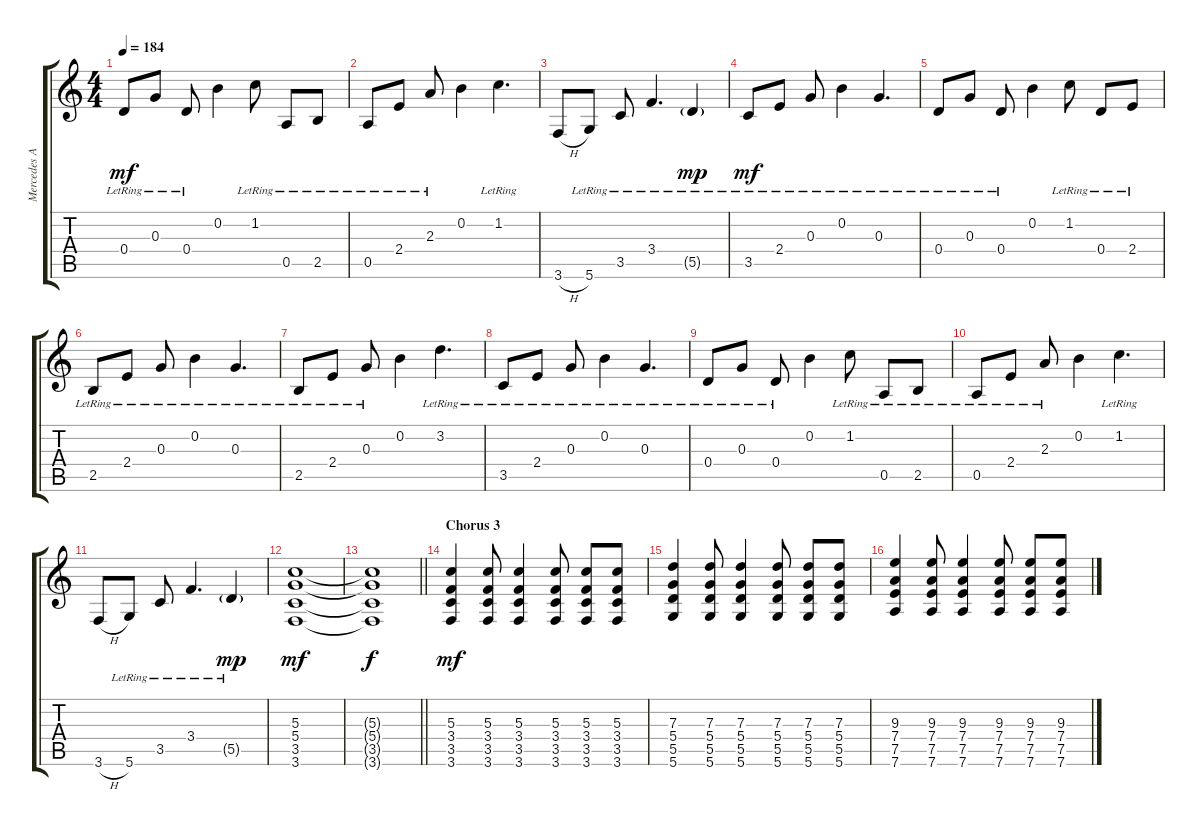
\track ("Mercedes Arn-Horn (Lead Guitar)" "Mercedes A") {instrument distortionguitar}
\staff {score tabs}
\tuning (E4 B3 G3 D3 A2 D2) {hide}
\ts (4 4)
\tempo 184
\clef g2
\ks c
0.4{lr}.8{dy mf} 0.3{lr}.8 0.4{lr}.8 0.2.4 1.2{lr}.8 0.5{lr}.8 2.5{lr}.8 |
0.5{lr}.8 2.4{lr}.8 2.3{lr}.8 0.2.4 1.2{lr}.4{d} |
3.6{h}.8 5.6{lr}.8 3.5{lr}.8 3.4{lr}.4{d} 5.5{g lr}.4{dy mp} |
3.5{lr}.8{dy mf} 2.4{lr}.8 0.3{lr}.8 0.2{lr}.4 0.3{lr}.4{d} |
0.4{lr}.8 0.3{lr}.8 0.4{lr}.8 0.2.4 1.2{lr}.8 0.4{lr}.8 2.4{lr}.8 |
2.5{lr}.8 2.4{lr}.8 0.3{lr}.8 0.2{lr}.4 0.3{lr}.4{d} |
2.5{lr}.8 2.4{lr}.8 0.3{lr}.8 0.2.4 3.2{lr}.4{d} |
3.5{lr}.8 2.4{lr}.8 0.3{lr}.8 0.2{lr}.4 0.3{lr}.4{d} |
0.4{lr}.8 0.3{lr}.8 0.4{lr}.8 0.2.4 1.2{lr}.8 0.5{lr}.8 2.5{lr}.8 |
0.5{lr}.8 2.4{lr}.8 2.3{lr}.8 0.2.4 1.2{lr}.4{d} |
3.6{h}.8 5.6{lr}.8 3.5{lr}.8 3.4{lr}.4{d} 5.5{g lr}.4{dy mp} |
(5.3 5.4 3.5 3.6).1{dy mf} |
\barLineRight lightlight
(5.3{t} 5.4{t} 3.5{t} 3.6{t}).1{dy f} |
\section ("" "Chorus 3")
(5.3 3.4 3.5 3.6).4{dy mf instrument distortionguitar} (5.3 3.4 3.5 3.6).8 (5.3 3.4 3.5 3.6).4 (5.3 3.4 3.5 3.6).8 (5.3 3.4 3.5 3.6).8 (5.3 3.4 3.5 3.6).8 |
(7.3 5.4 5.5 5.6).4 (7.3 5.4 5.5 5.6).8 (7.3 5.4 5.5 5.6).4 (7.3 5.4 5.5 5.6).8 (7.3 5.4 5.5 5.6).8 (7.3 5.4 5.5 5.6).8 |
(9.3 7.4 7.5 7.6).4 (9.3 7.4 7.5 7.6).8 (9.3 7.4 7.5 7.6).4 (9.3 7.4 7.5 7.6).8 (9.3 7.4 7.5 7.6).8 (9.3 7.4 7.5 7.6).8
